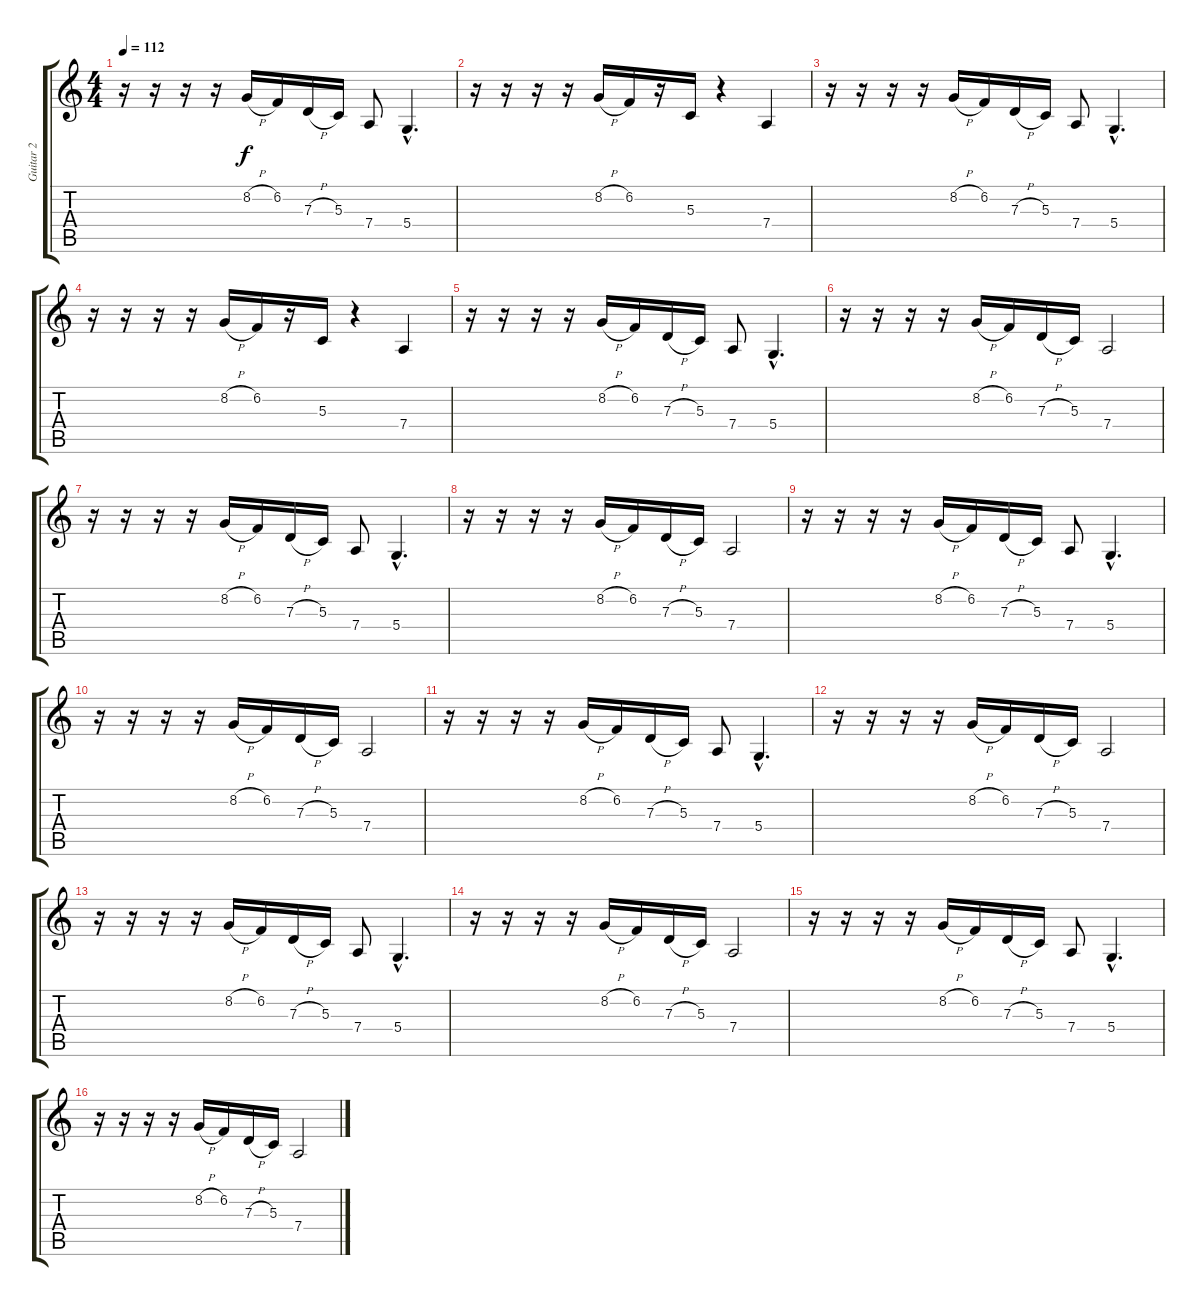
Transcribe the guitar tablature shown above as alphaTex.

\track ("Guitar 2 " "Guitar 2 ") {instrument lead6voice}
\staff {score tabs}
\tuning (E4 B3 G3 D3 A2 E2) {hide}
\ts (4 4)
\tempo 112
\clef g2
\ks c
r.16{dy f} r.16 r.16 r.16 8.2{h}.16 6.2.16 7.3{h}.16 5.3.16 7.4.8 5.4{hac}.4{d} |
r.16 r.16 r.16 r.16 8.2{h}.16 6.2.16 r.16 5.3.16 r.4 7.4.4 |
r.16 r.16 r.16 r.16 8.2{h}.16 6.2.16 7.3{h}.16 5.3.16 7.4.8 5.4{hac}.4{d} |
r.16 r.16 r.16 r.16 8.2{h}.16 6.2.16 r.16 5.3.16 r.4 7.4.4 |
r.16 r.16 r.16 r.16 8.2{h}.16 6.2.16 7.3{h}.16 5.3.16 7.4.8 5.4{hac}.4{d} |
r.16 r.16 r.16 r.16 8.2{h}.16 6.2.16 7.3{h}.16 5.3.16 7.4.2 |
r.16 r.16 r.16 r.16 8.2{h}.16 6.2.16 7.3{h}.16 5.3.16 7.4.8 5.4{hac}.4{d} |
r.16 r.16 r.16 r.16 8.2{h}.16 6.2.16 7.3{h}.16 5.3.16 7.4.2 |
r.16 r.16 r.16 r.16 8.2{h}.16 6.2.16 7.3{h}.16 5.3.16 7.4.8 5.4{hac}.4{d} |
r.16 r.16 r.16 r.16 8.2{h}.16 6.2.16 7.3{h}.16 5.3.16 7.4.2 |
r.16 r.16 r.16 r.16 8.2{h}.16 6.2.16 7.3{h}.16 5.3.16 7.4.8 5.4{hac}.4{d} |
r.16 r.16 r.16 r.16 8.2{h}.16 6.2.16 7.3{h}.16 5.3.16 7.4.2 |
r.16 r.16 r.16 r.16 8.2{h}.16 6.2.16 7.3{h}.16 5.3.16 7.4.8 5.4{hac}.4{d} |
r.16 r.16 r.16 r.16 8.2{h}.16 6.2.16 7.3{h}.16 5.3.16 7.4.2 |
r.16 r.16 r.16 r.16 8.2{h}.16 6.2.16 7.3{h}.16 5.3.16 7.4.8 5.4{hac}.4{d} |
r.16 r.16 r.16 r.16 8.2{h}.16 6.2.16 7.3{h}.16 5.3.16 7.4.2
